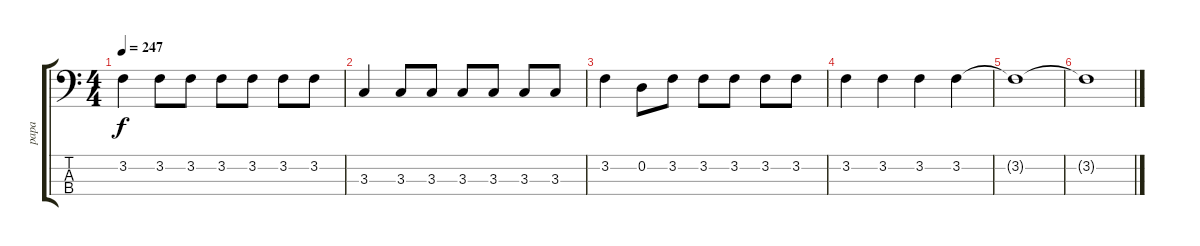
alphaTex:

\track ("papa" "papa") {instrument electricbassfinger}
\staff {score tabs}
\tuning (G2 D2 A1 E1) {hide}
\ts (4 4)
\tempo 247
\clef f4
\ks c
3.2.4{dy f} 3.2.8 3.2.8 3.2.8 3.2.8 3.2.8 3.2.8 |
3.3.4 3.3.8 3.3.8 3.3.8 3.3.8 3.3.8 3.3.8 |
3.2.4 0.2.8 3.2.8 3.2.8 3.2.8 3.2.8 3.2.8 |
3.2.4 3.2.4 3.2.4 3.2.4 |
3.2{t}.1 |
3.2{t}.1
